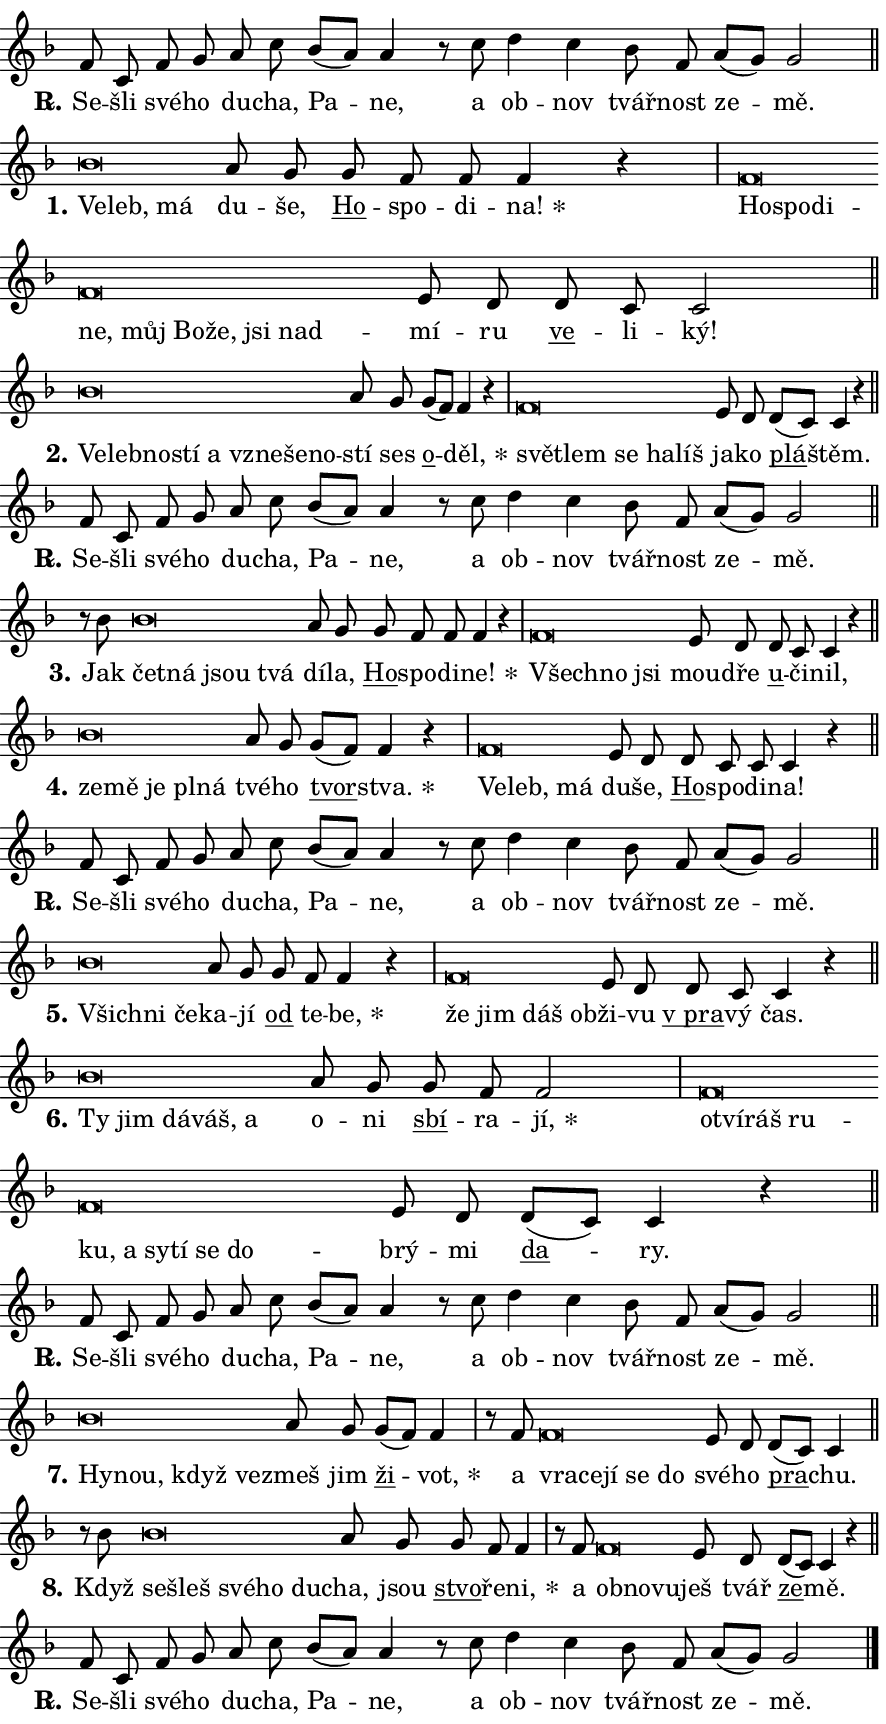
\version "2.24.0"
\header { tagline = "" }
\paper {
  indent = 0\cm
  top-margin = 0\cm
  right-margin = 0.13\cm % to fit lyric hyphens
  bottom-margin = 0\cm
  left-margin = 0\cm
  paper-width = 15\cm
  page-breaking = #ly:one-page-breaking
  system-system-spacing.basic-distance = #11
  score-system-spacing.basic-distance = #11
  ragged-last = ##f
}


%% Author: Thomas Morley
%% https://lists.gnu.org/archive/html/lilypond-user/2020-05/msg00002.html
#(define (line-position grob)
"Returns position of @var[grob} in current system:
   @code{'start}, if at first time-step
   @code{'end}, if at last time-step
   @code{'middle} otherwise
"
  (let* ((col (ly:item-get-column grob))
         (ln (ly:grob-object col 'left-neighbor))
         (rn (ly:grob-object col 'right-neighbor))
         (col-to-check-left (if (ly:grob? ln) ln col))
         (col-to-check-right (if (ly:grob? rn) rn col))
         (break-dir-left
           (and
             (ly:grob-property col-to-check-left 'non-musical #f)
             (ly:item-break-dir col-to-check-left)))
         (break-dir-right
           (and
             (ly:grob-property col-to-check-right 'non-musical #f)
             (ly:item-break-dir col-to-check-right))))
        (cond ((eqv? 1 break-dir-left) 'start)
              ((eqv? -1 break-dir-right) 'end)
              (else 'middle))))

#(define (tranparent-at-line-position vctor)
  (lambda (grob)
  "Relying on @code{line-position} select the relevant enry from @var{vctor}.
Used to determine transparency,"
    (case (line-position grob)
      ((end) (not (vector-ref vctor 0)))
      ((middle) (not (vector-ref vctor 1)))
      ((start) (not (vector-ref vctor 2))))))

noteHeadBreakVisibility =
#(define-music-function (break-visibility)(vector?)
"Makes @code{NoteHead}s transparent relying on @var{break-visibility}"
#{
  \override NoteHead.transparent =
    #(tranparent-at-line-position break-visibility)
#})

#(define delete-ledgers-for-transparent-note-heads
  (lambda (grob)
    "Reads whether a @code{NoteHead} is transparent.
If so this @code{NoteHead} is removed from @code{'note-heads} from
@var{grob}, which is supposed to be @code{LedgerLineSpanner}.
As a result ledgers are not printed for this @code{NoteHead}"
    (let* ((nhds-array (ly:grob-object grob 'note-heads))
           (nhds-list
             (if (ly:grob-array? nhds-array)
                 (ly:grob-array->list nhds-array)
                 '()))
           ;; Relies on the transparent-property being done before
           ;; Staff.LedgerLineSpanner.after-line-breaking is executed.
           ;; This is fragile ...
           (to-keep
             (remove
               (lambda (nhd)
                 (ly:grob-property nhd 'transparent #f))
               nhds-list)))
      ;; TODO find a better method to iterate over grob-arrays, similiar
      ;; to filter/remove etc for lists
      ;; For now rebuilt from scratch
      (set! (ly:grob-object grob 'note-heads)  '())
      (for-each
        (lambda (nhd)
          (ly:pointer-group-interface::add-grob grob 'note-heads nhd))
        to-keep))))

squashNotes = {
  \override NoteHead.X-extent = #'(-0.2 . 0.2)
  \override NoteHead.Y-extent = #'(-0.75 . 0)
  \override NoteHead.stencil =
    #(lambda (grob)
       (let ((pos (ly:grob-property grob 'staff-position)))
         (begin
           (if (< pos -7) (display "ERROR: Lower brevis then expected\n") (display ""))
           (if (<= pos -6) ly:text-interface::print ly:note-head::print))))
}
unSquashNotes = {
  \revert NoteHead.X-extent
  \revert NoteHead.Y-extent
  \revert NoteHead.stencil
}

hideNotes = \noteHeadBreakVisibility #begin-of-line-visible
unHideNotes = \noteHeadBreakVisibility #all-visible

% work-around for resetting accidentals
% https://lilypond.org/doc/v2.23/Documentation/notation/displaying-rhythms#unmetered-music
cadenzaMeasure = {
  \cadenzaOff
  \partial 1024 s1024
  \cadenzaOn
}

#(define-markup-command (accent layout props text) (markup?)
  "Underline accented syllable"
  (interpret-markup layout props
    #{\markup \override #'(offset . 4.3) \underline { #text }#}))

responsum = \markup \concat {
  "R" \hspace #-1.05 \path #0.1 #'((moveto 0 0.07) (lineto 0.9 0.8)) \hspace #0.05 "."
}

spaceSize = #0.6828661417322834 % exact space size for TeX Gyre Schola

\layout {
  \context {
    \Staff
    \remove "Time_signature_engraver"
    \override LedgerLineSpanner.after-line-breaking = #delete-ledgers-for-transparent-note-heads
  }
  \context {
    \Lyrics {
      \override LyricSpace.minimum-distance = \spaceSize
      \override LyricText.font-name = #"TeX Gyre Schola"
      \override LyricText.font-size = 1
      \override StanzaNumber.font-name = #"TeX Gyre Schola Bold"
      \override StanzaNumber.font-size = 1
    }
  }
  \context {
    \Score 
    \override NoteHead.text =
      #(lambda (grob) 
        (let ((pos (ly:grob-property grob 'staff-position)))
          #{\markup {
            \combine
              \halign #-0.55 \raise #(if (= pos -6) 0 0.5) \override #'(thickness . 2) \draw-line #'(3.2 . 0)
              \musicglyph "noteheads.sM1"
          }#}))
  }
}

% magnetic-lyrics.ily
%
%   written by
%     Jean Abou Samra <jean@abou-samra.fr>
%     Werner Lemberg <wl@gnu.org>
%
%   adapted by
%     Jiri Hon <jiri.hon@gmail.com>
%
% Version 2022-Apr-15

% https://www.mail-archive.com/lilypond-user@gnu.org/msg149350.html

#(define (Left_hyphen_pointer_engraver context)
   "Collect syllable-hyphen-syllable occurrences in lyrics and store
them in properties.  This engraver only looks to the left.  For
example, if the lyrics input is @code{foo -- bar}, it does the
following.

@itemize @bullet
@item
Set the @code{text} property of the @code{LyricHyphen} grob between
@q{foo} and @q{bar} to @code{foo}.

@item
Set the @code{left-hyphen} property of the @code{LyricText} grob with
text @q{foo} to the @code{LyricHyphen} grob between @q{foo} and
@q{bar}.
@end itemize

Use this auxiliary engraver in combination with the
@code{lyric-@/text::@/apply-@/magnetic-@/offset!} hook."
   (let ((hyphen #f)
         (text #f))
     (make-engraver
      (acknowledgers
       ((lyric-syllable-interface engraver grob source-engraver)
        (set! text grob)))
      (end-acknowledgers
       ((lyric-hyphen-interface engraver grob source-engraver)
        ;(when (not (grob::has-interface grob 'lyric-space-interface))
          (set! hyphen grob)));)
      ((stop-translation-timestep engraver)
       (when (and text hyphen)
         (ly:grob-set-object! text 'left-hyphen hyphen))
       (set! text #f)
       (set! hyphen #f)))))

#(define (lyric-text::apply-magnetic-offset! grob)
   "If the space between two syllables is less than the value in
property @code{LyricText@/.details@/.squash-threshold}, move the right
syllable to the left so that it gets concatenated with the left
syllable.

Use this function as a hook for
@code{LyricText@/.after-@/line-@/breaking} if the
@code{Left_@/hyphen_@/pointer_@/engraver} is active."
   (let ((hyphen (ly:grob-object grob 'left-hyphen #f)))
     (when hyphen
       (let ((left-text (ly:spanner-bound hyphen LEFT)))
         (when (grob::has-interface left-text 'lyric-syllable-interface)
           (let* ((common (ly:grob-common-refpoint grob left-text X))
                  (this-x-ext (ly:grob-extent grob common X))
                  (left-x-ext
                   (begin
                     ;; Trigger magnetism for left-text.
                     (ly:grob-property left-text 'after-line-breaking)
                     (ly:grob-extent left-text common X)))
                  ;; `delta` is the gap width between two syllables.
                  (delta (- (interval-start this-x-ext)
                            (interval-end left-x-ext)))
                  (details (ly:grob-property grob 'details))
                  (threshold (assoc-get 'squash-threshold details 0.2)))
             (when (< delta threshold)
               (let* (;; We have to manipulate the input text so that
                      ;; ligatures crossing syllable boundaries are not
                      ;; disabled.  For languages based on the Latin
                      ;; script this is essentially a beautification.
                      ;; However, for non-Western scripts it can be a
                      ;; necessity.
                      (lt (ly:grob-property left-text 'text))
                      (rt (ly:grob-property grob 'text))
                      (is-space (grob::has-interface hyphen 'lyric-space-interface))
                      (space (if is-space " " ""))
                      (extra-delta (if is-space spaceSize 0))
                      ;; Append new syllable.
                      (ltrt-space (if (and (string? lt) (string? rt))
                                (string-append lt space rt)
                                (make-concat-markup (list lt space rt))))
                      ;; Right-align `ltrt` to the right side.
                      (ltrt-space-markup (grob-interpret-markup
                               grob
                               (make-translate-markup
                                (cons (interval-length this-x-ext) 0)
                                (make-right-align-markup ltrt-space)))))
                 (begin
                   ;; Don't print `left-text`.
                   (ly:grob-set-property! left-text 'stencil #f)
                   ;; Set text and stencil (which holds all collected
                   ;; syllables so far) and shift it to the left.
                   (ly:grob-set-property! grob 'text ltrt-space)
                   (ly:grob-set-property! grob 'stencil ltrt-space-markup)
                   (ly:grob-translate-axis! grob (- (- delta extra-delta)) X))))))))))


#(define (lyric-hyphen::displace-bounds-first grob)
   ;; Make very sure this callback isn't triggered too early.
   (let ((left (ly:spanner-bound grob LEFT))
         (right (ly:spanner-bound grob RIGHT)))
     (ly:grob-property left 'after-line-breaking)
     (ly:grob-property right 'after-line-breaking)
     (ly:lyric-hyphen::print grob)))

squashThreshold = #0.4

\layout {
  \context {
    \Lyrics
    \consists #Left_hyphen_pointer_engraver
    \override LyricText.after-line-breaking =
      #lyric-text::apply-magnetic-offset!
    \override LyricHyphen.stencil = #lyric-hyphen::displace-bounds-first
    \override LyricText.details.squash-threshold = \squashThreshold
    \override LyricHyphen.minimum-distance = 0
    \override LyricHyphen.minimum-length = \squashThreshold
  }
}

squashText = \override LyricText.details.squash-threshold = 9999
unSquashText = \override LyricText.details.squash-threshold = \squashThreshold

leftText = \override LyricText.self-alignment-X = #LEFT
unLeftText = \revert LyricText.self-alignment-X

starOffset = #(lambda (grob) 
                (let ((x_offset (ly:self-alignment-interface::aligned-on-x-parent grob)))
                  (if (= x_offset 0) 0 (+ x_offset 1.2))))

star = #(define-music-function (syllable)(string?)
"Append star separator at the end of a syllable"
#{
  \once \override LyricText.X-offset = #starOffset
  \lyricmode { \markup {
    #syllable
    \override #'((font-name . "TeX Gyre Schola Bold")) \hspace #0.2 \lower #0.65 \larger "*"
  } }
#})

starAccent = #(define-music-function (syllable)(string?)
"Append star separator at the end of a syllable and make accent"
#{
  \once \override LyricText.X-offset = #starOffset
  \lyricmode { \markup {
    \accent #syllable
    \override #'((font-name . "TeX Gyre Schola Bold")) \hspace #0.2 \lower #0.65 \larger "*"
  } }
#})

breath = #(define-music-function (syllable)(string?)
"Append breathing indicator at the end of a syllable"
#{
  \lyricmode { \markup { #syllable "+" } }
#})

optionalBreath = #(define-music-function (syllable)(string?)
"Append optional breathing indicator at the end of a syllable"
#{
  \lyricmode { \markup { #syllable "(+)" } }
#})


\score {
    <<
        \new Voice = "melody" { \cadenzaOn \key f \major \relative { f'8 c f g a c \bar "" bes[( a)] a4 \bar "" r8 c d4 c \bar "" bes8 f \bar "" a[( g)] g2 \cadenzaMeasure \bar "||" \break } }
        \new Lyrics \lyricsto "melody" { \lyricmode { \set stanza = \responsum
Se -- šli své -- ho du -- cha, Pa -- ne, a ob -- nov tvář -- nost ze -- mě. } }
    >>
    \layout {}
}

\score {
    <<
        \new Voice = "melody" { \cadenzaOn \key f \major \relative { \squashNotes bes'\breve*1/16 \hideNotes \breve*1/16 \breve*1/16 \bar "" \unHideNotes \unSquashNotes a8 g \bar "" g f f f4 r \cadenzaMeasure \bar "|" \squashNotes f\breve*1/16 \hideNotes \breve*1/16 \bar "" \breve*1/16 \bar "" \breve*1/16 \bar "" \breve*1/16 \bar "" \breve*1/16 \bar "" \breve*1/16 \bar "" \breve*1/16 \breve*1/16 \bar "" \unHideNotes \unSquashNotes e8 d \bar "" d c c2 \cadenzaMeasure \bar "||" \break } }
        \new Lyrics \lyricsto "melody" { \lyricmode { \set stanza = "1."
\leftText Ve -- \squashText leb, má \unLeftText \unSquashText du -- še, \markup \accent Ho -- spo -- di -- \star na! \leftText Ho -- \squashText spo -- di -- ne, můj Bo -- že, jsi nad -- \unLeftText \unSquashText mí -- ru \markup \accent ve -- li -- ký! } }
    >>
    \layout {}
}

\score {
    <<
        \new Voice = "melody" { \cadenzaOn \key f \major \relative { \squashNotes bes'\breve*1/16 \hideNotes \breve*1/16 \bar "" \breve*1/16 \bar "" \breve*1/16 \bar "" \breve*1/16 \bar "" \breve*1/16 \bar "" \breve*1/16 \breve*1/16 \bar "" \unHideNotes \unSquashNotes a8 g \bar "" g[( f)] f4 r \cadenzaMeasure \bar "|" \squashNotes f\breve*1/16 \hideNotes \breve*1/16 \bar "" \breve*1/16 \bar "" \breve*1/16 \breve*1/16 \bar "" \unHideNotes \unSquashNotes e8 d \bar "" d[( c)] c4 r \cadenzaMeasure \bar "||" \break } }
        \new Lyrics \lyricsto "melody" { \lyricmode { \set stanza = "2."
\leftText Ve -- \squashText leb -- no -- stí a vzne -- še -- no -- \unLeftText \unSquashText stí ses \markup \accent o -- \star děl, \leftText svě -- \squashText tlem se ha -- líš \unLeftText \unSquashText ja -- ko \markup \accent plá -- štěm. } }
    >>
    \layout {}
}

\score {
    <<
        \new Voice = "melody" { \cadenzaOn \key f \major \relative { f'8 c f g a c \bar "" bes[( a)] a4 \bar "" r8 c d4 c \bar "" bes8 f \bar "" a[( g)] g2 \cadenzaMeasure \bar "||" \break } }
        \new Lyrics \lyricsto "melody" { \lyricmode { \set stanza = \responsum
Se -- šli své -- ho du -- cha, Pa -- ne, a ob -- nov tvář -- nost ze -- mě. } }
    >>
    \layout {}
}

\score {
    <<
        \new Voice = "melody" { \cadenzaOn \key f \major \relative { r8 bes'8 \squashNotes bes\breve*1/16 \hideNotes \breve*1/16 \bar "" \breve*1/16 \breve*1/16 \bar "" \unHideNotes \unSquashNotes a8 g \bar "" g f f f4 r \cadenzaMeasure \bar "|" \squashNotes f\breve*1/16 \hideNotes \breve*1/16 \breve*1/16 \bar "" \unHideNotes \unSquashNotes e8 d \bar "" d c c4 r \cadenzaMeasure \bar "||" \break } }
        \new Lyrics \lyricsto "melody" { \lyricmode { \set stanza = "3."
Jak \leftText čet -- \squashText ná jsou tvá \unLeftText \unSquashText dí -- la, \markup \accent Ho -- spo -- di -- \star ne! \leftText Všech -- \squashText no jsi \unLeftText \unSquashText mou -- dře \markup \accent u -- či -- nil, } }
    >>
    \layout {}
}

\score {
    <<
        \new Voice = "melody" { \cadenzaOn \key f \major \relative { \squashNotes bes'\breve*1/16 \hideNotes \breve*1/16 \bar "" \breve*1/16 \bar "" \breve*1/16 \breve*1/16 \bar "" \unHideNotes \unSquashNotes a8 g \bar "" g[( f)] f4 r \cadenzaMeasure \bar "|" \squashNotes f\breve*1/16 \hideNotes \breve*1/16 \breve*1/16 \bar "" \unHideNotes \unSquashNotes e8 d \bar "" d c c c4 r \cadenzaMeasure \bar "||" \break } }
        \new Lyrics \lyricsto "melody" { \lyricmode { \set stanza = "4."
\leftText ze -- \squashText mě je pl -- ná \unLeftText \unSquashText tvé -- ho \markup \accent tvor -- \star stva. \leftText Ve -- \squashText leb, má \unLeftText \unSquashText du -- še, \markup \accent Ho -- spo -- di -- na! } }
    >>
    \layout {}
}

\score {
    <<
        \new Voice = "melody" { \cadenzaOn \key f \major \relative { f'8 c f g a c \bar "" bes[( a)] a4 \bar "" r8 c d4 c \bar "" bes8 f \bar "" a[( g)] g2 \cadenzaMeasure \bar "||" \break } }
        \new Lyrics \lyricsto "melody" { \lyricmode { \set stanza = \responsum
Se -- šli své -- ho du -- cha, Pa -- ne, a ob -- nov tvář -- nost ze -- mě. } }
    >>
    \layout {}
}

\score {
    <<
        \new Voice = "melody" { \cadenzaOn \key f \major \relative { \squashNotes bes'\breve*1/16 \hideNotes \breve*1/16 \breve*1/16 \bar "" \unHideNotes \unSquashNotes a8 g \bar "" g f f4 r \cadenzaMeasure \bar "|" \squashNotes f\breve*1/16 \hideNotes \breve*1/16 \bar "" \breve*1/16 \breve*1/16 \bar "" \unHideNotes \unSquashNotes e8 d \bar "" d c c4 r \cadenzaMeasure \bar "||" \break } }
        \new Lyrics \lyricsto "melody" { \lyricmode { \set stanza = "5."
\leftText Všich -- \squashText ni če -- \unLeftText \unSquashText ka -- jí \markup \accent od te -- \star be, \leftText že \squashText jim dáš ob -- \unLeftText \unSquashText ži -- vu \markup \accent "v pra" -- vý čas. } }
    >>
    \layout {}
}

\score {
    <<
        \new Voice = "melody" { \cadenzaOn \key f \major \relative { \squashNotes bes'\breve*1/16 \hideNotes \breve*1/16 \bar "" \breve*1/16 \bar "" \breve*1/16 \breve*1/16 \bar "" \unHideNotes \unSquashNotes a8 g \bar "" g f f2 \cadenzaMeasure \bar "|" \squashNotes f\breve*1/16 \hideNotes \breve*1/16 \bar "" \breve*1/16 \bar "" \breve*1/16 \bar "" \breve*1/16 \bar "" \breve*1/16 \bar "" \breve*1/16 \bar "" \breve*1/16 \bar "" \breve*1/16 \breve*1/16 \bar "" \unHideNotes \unSquashNotes e8 d \bar "" d[( c)] c4 r \cadenzaMeasure \bar "||" \break } }
        \new Lyrics \lyricsto "melody" { \lyricmode { \set stanza = "6."
\leftText Ty \squashText jim dá -- váš, a \unLeftText \unSquashText o -- ni \markup \accent sbí -- ra -- \star jí, \leftText o -- \squashText tví -- ráš ru -- ku, a sy -- tí se do -- \unLeftText \unSquashText brý -- mi \markup \accent da -- ry. } }
    >>
    \layout {}
}

\score {
    <<
        \new Voice = "melody" { \cadenzaOn \key f \major \relative { f'8 c f g a c \bar "" bes[( a)] a4 \bar "" r8 c d4 c \bar "" bes8 f \bar "" a[( g)] g2 \cadenzaMeasure \bar "||" \break } }
        \new Lyrics \lyricsto "melody" { \lyricmode { \set stanza = \responsum
Se -- šli své -- ho du -- cha, Pa -- ne, a ob -- nov tvář -- nost ze -- mě. } }
    >>
    \layout {}
}

\score {
    <<
        \new Voice = "melody" { \cadenzaOn \key f \major \relative { \squashNotes bes'\breve*1/16 \hideNotes \breve*1/16 \bar "" \breve*1/16 \breve*1/16 \bar "" \unHideNotes \unSquashNotes a8 g \bar "" g[( f)] f4 \cadenzaMeasure \bar "|" r8 f8 \squashNotes f\breve*1/16 \hideNotes \breve*1/16 \bar "" \breve*1/16 \bar "" \breve*1/16 \breve*1/16 \bar "" \unHideNotes \unSquashNotes e8 d \bar "" d[( c)] c4 \cadenzaMeasure \bar "||" \break } }
        \new Lyrics \lyricsto "melody" { \lyricmode { \set stanza = "7."
\leftText Hy -- \squashText nou, když ve -- \unLeftText \unSquashText zmeš jim \markup \accent ži -- \star vot, a \leftText vra -- \squashText ce -- jí se do \unLeftText \unSquashText své -- ho \markup \accent pra -- chu. } }
    >>
    \layout {}
}

\score {
    <<
        \new Voice = "melody" { \cadenzaOn \key f \major \relative { r8 bes'8 \squashNotes bes\breve*1/16 \hideNotes \breve*1/16 \bar "" \breve*1/16 \bar "" \breve*1/16 \breve*1/16 \bar "" \unHideNotes \unSquashNotes a8 g \bar "" g f f4 \cadenzaMeasure \bar "|" r8 f8 \squashNotes f\breve*1/16 \hideNotes \breve*1/16 \breve*1/16 \bar "" \unHideNotes \unSquashNotes e8 d \bar "" d[( c)] c4 r \cadenzaMeasure \bar "||" \break } }
        \new Lyrics \lyricsto "melody" { \lyricmode { \set stanza = "8."
Když \leftText se -- \squashText šleš své -- ho du -- \unLeftText \unSquashText cha, jsou \markup \accent stvo -- ře -- \star ni, a \leftText ob -- \squashText no -- vu -- \unLeftText \unSquashText ješ tvář \markup \accent ze -- mě. } }
    >>
    \layout {}
}

\score {
    <<
        \new Voice = "melody" { \cadenzaOn \key f \major \relative { f'8 c f g a c \bar "" bes[( a)] a4 \bar "" r8 c d4 c \bar "" bes8 f \bar "" a[( g)] g2 \cadenzaMeasure \bar "||" \break } \bar "|." }
        \new Lyrics \lyricsto "melody" { \lyricmode { \set stanza = \responsum
Se -- šli své -- ho du -- cha, Pa -- ne, a ob -- nov tvář -- nost ze -- mě. } }
    >>
    \layout {}
}
